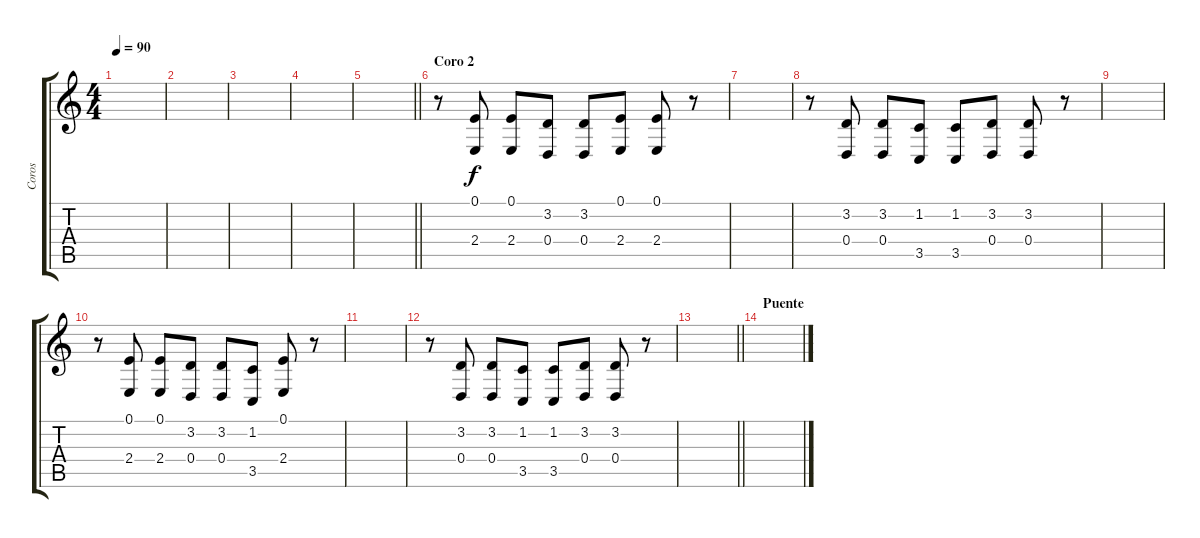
\track ("Coros" "Coros") {instrument choiraahs}
\staff {score tabs}
\tuning (E4 B3 G3 D3 A2 E2) {hide}
\ts (4 4)
\tempo 90
\clef g2
\ks c
|
|
|
|
\barLineRight lightlight
|
\section ("" "Coro 2")
r.8 (0.1 2.4).8 (0.1 2.4).8 (3.2 0.4).8 (3.2 0.4).8 (0.1 2.4).8 (0.1 2.4).8 r.8 |
|
r.8 (3.2 0.4).8 (3.2 0.4).8 (1.2 3.5).8 (1.2 3.5).8 (3.2 0.4).8 (3.2 0.4).8 r.8 |
|
r.8 (0.1 2.4).8 (0.1 2.4).8 (3.2 0.4).8 (3.2 0.4).8 (1.2 3.5).8 (0.1 2.4).8 r.8 |
|
r.8 (3.2 0.4).8 (3.2 0.4).8 (1.2 3.5).8 (1.2 3.5).8 (3.2 0.4).8 (3.2 0.4).8 r.8 |
\barLineRight lightlight
|
\section ("" "Puente")
